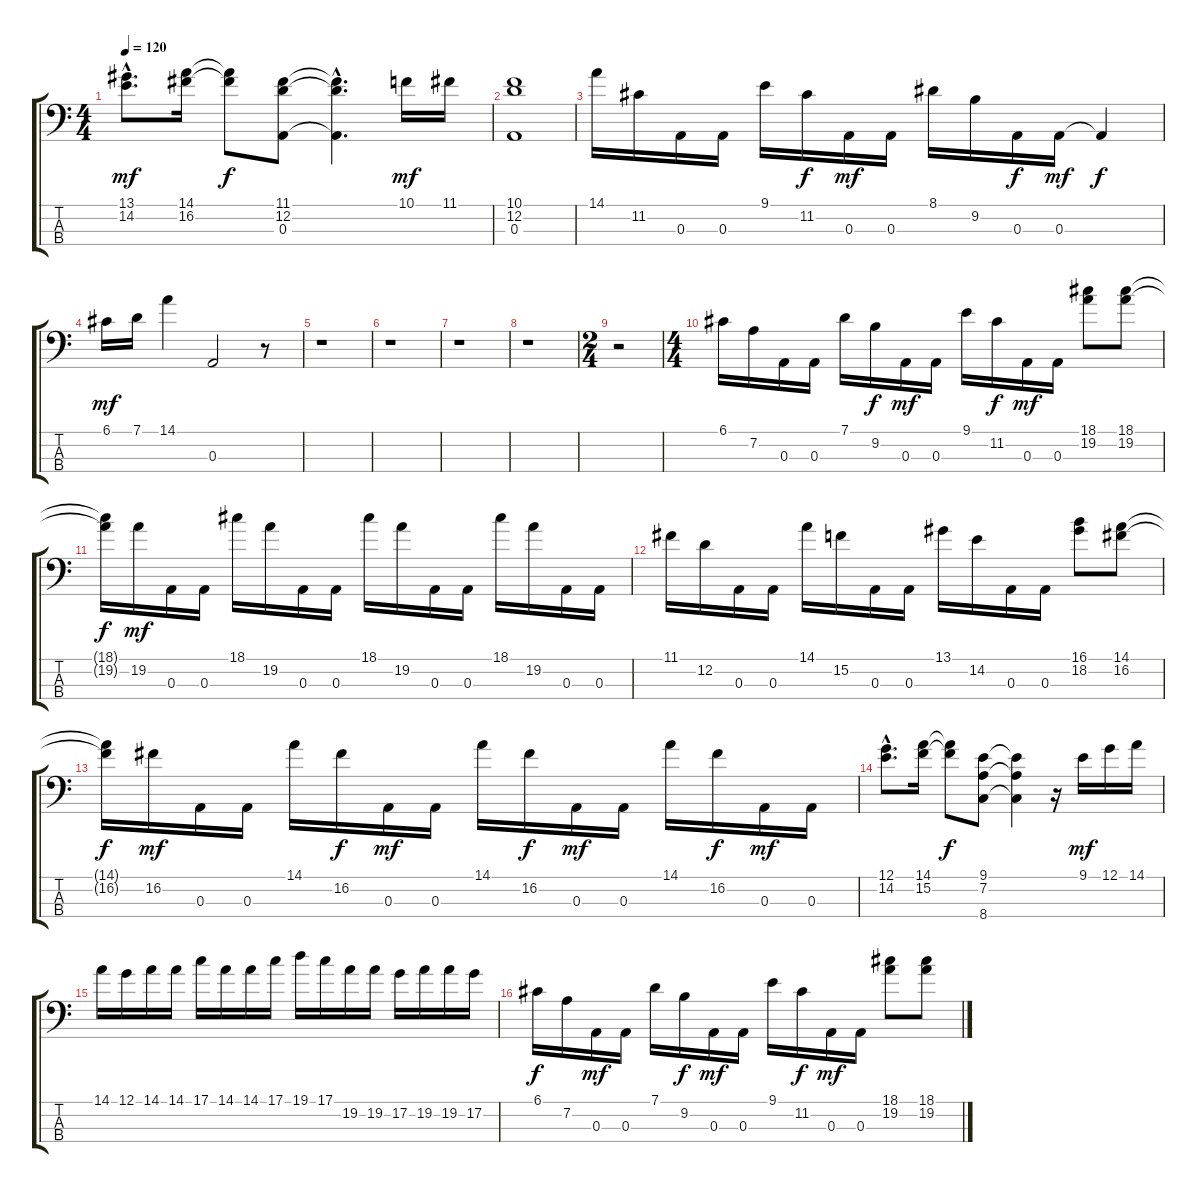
\track "" {instrument fretlessbass}
\staff {score tabs}
\tuning (G2 D2 A1 E1) {hide}
\ts (4 4)
\tempo 120
\clef f4
\ks c
(13.1{hac} 14.2{hac}).8{d dy mf} (14.1 16.2).16 (14.1{t} 16.2{t}).8{dy f} (11.1 12.2 0.3).8 (11.1{hac t} 12.2{hac t} 0.3{hac t}).4{d} 10.1.16{dy mf} 11.1.16 |
(10.1 12.2 0.3).1 |
14.1.16 11.2.16 0.3.16 0.3.16 9.1.16 11.2.16{dy f} 0.3.16{dy mf} 0.3.16 8.1.16 9.2.16 0.3.16{dy f} 0.3.16{dy mf} 0.3{t}.4{dy f} |
6.1.16{dy mf} 7.1.16 14.1.4 0.3.2 r.8 |
r.1 |
r.1 |
r.1 |
r.1 |
\ts (2 4)
r.2 |
\ts (4 4)
6.1.16 7.2.16 0.3.16 0.3.16 7.1.16 9.2.16{dy f} 0.3.16{dy mf} 0.3.16 9.1.16 11.2.16{dy f} 0.3.16{dy mf} 0.3.16 (18.1 19.2).8 (18.1 19.2).8 |
(18.1{t} 19.2{t}).16{dy f} 19.2.16{dy mf} 0.3.16 0.3.16 18.1.16 19.2.16 0.3.16 0.3.16 18.1.16 19.2.16 0.3.16 0.3.16 18.1.16 19.2.16 0.3.16 0.3.16 |
11.1.16 12.2.16 0.3.16 0.3.16 14.1.16 15.2.16 0.3.16 0.3.16 13.1.16 14.2.16 0.3.16 0.3.16 (16.1 18.2).8 (14.1 16.2).8 |
(14.1{t} 16.2{t}).16{dy f} 16.2.16{dy mf} 0.3.16 0.3.16 14.1.16 16.2.16{dy f} 0.3.16{dy mf} 0.3.16 14.1.16 16.2.16{dy f} 0.3.16{dy mf} 0.3.16 14.1.16 16.2.16{dy f} 0.3.16{dy mf} 0.3.16 |
(12.1{hac} 14.2{hac}).8{d} (14.1 15.2).16 (14.1{t} 15.2{t}).8{dy f} (9.1 7.2 8.4).8 (9.1{t} 7.2{t} 8.4{t}).4 r.16 9.1.16{dy mf} 12.1.16 14.1.16 |
14.1.16 12.1.16 14.1.16 14.1.16 17.1.16 14.1.16 14.1.16 17.1.16 19.1.16 17.1.16 19.2.16 19.2.16 17.2.16 19.2.16 19.2.16 17.2.16 |
6.1.16{dy f} 7.2.16 0.3.16{dy mf} 0.3.16 7.1.16 9.2.16{dy f} 0.3.16{dy mf} 0.3.16 9.1.16 11.2.16{dy f} 0.3.16{dy mf} 0.3.16 (18.1 19.2).8 (18.1 19.2).8
